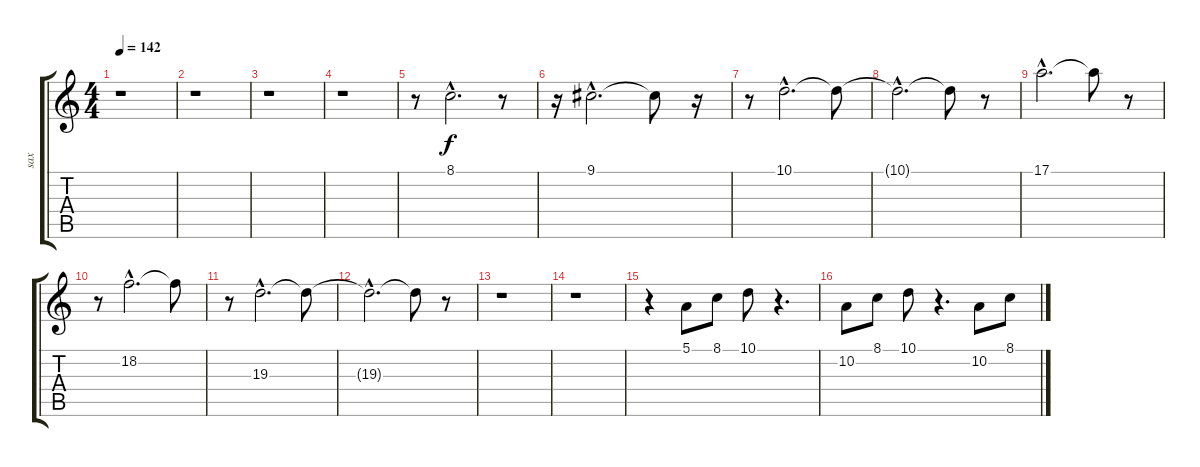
\track ("sax" "sax") {instrument tenorsax}
\staff {score tabs}
\tuning (E4 B3 G3 D3 A2 E2) {hide}
\ts (4 4)
\tempo 142
\clef g2
\ks c
r.1{dy f} |
r.1 |
r.1 |
r.1 |
r.8 8.1{hac}.2{d} r.8 |
r.16 9.1{hac}.2{d} 9.1{t}.8 r.16 |
r.8 10.1{hac}.2{d} 10.1{t}.8 |
10.1{hac t}.2{d} 10.1{t}.8 r.8 |
17.1{hac}.2{d} 17.1{t}.8 r.8 |
r.8 18.2{hac}.2{d} 18.2{t}.8 |
r.8 19.3{hac}.2{d} 19.3{t}.8 |
19.3{hac t}.2{d} 19.3{t}.8 r.8 |
r.1 |
r.1 |
r.4 5.1.8 8.1.8 10.1.8 r.4{d} |
10.2.8 8.1.8 10.1.8 r.4{d} 10.2.8 8.1.8
